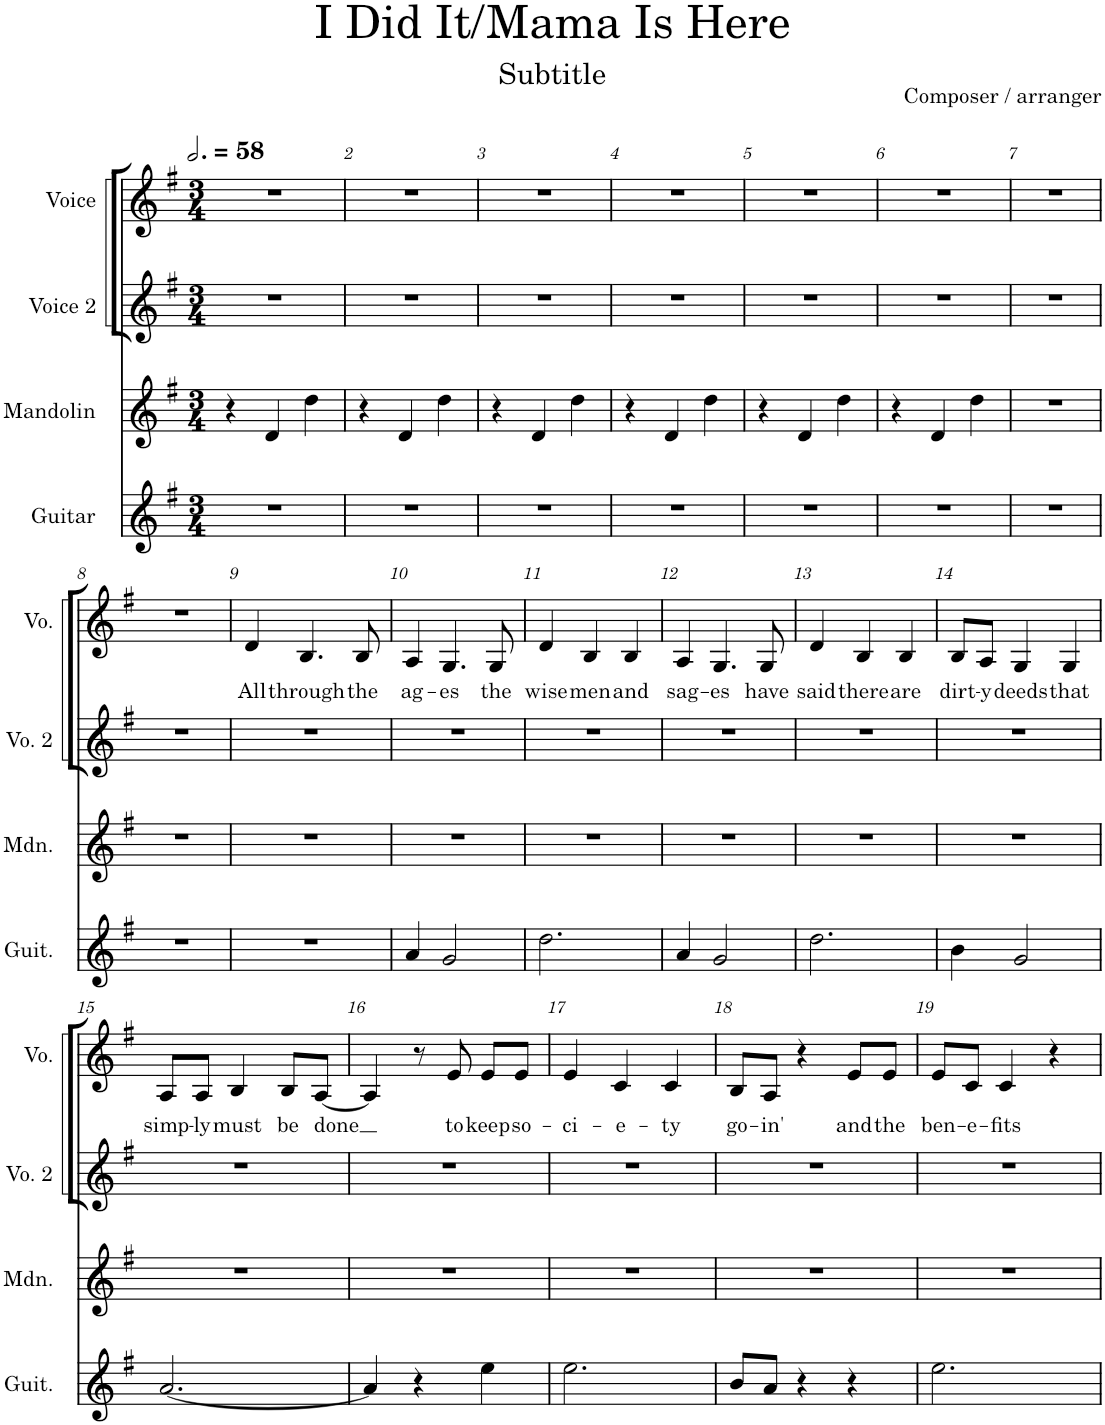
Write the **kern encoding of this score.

**kern	**kern	**kern	**kern	**text
*part4	*part3	*part2	*part1	*part1
*staff4	*staff3	*staff2	*staff1	*staff1
*I"Guitar	*I"Mandolin	*I"Voice 2	*I"Voice	*
*I'Guit.	*I'Mdn.	*I'Vo. 2	*I'Vo.	*
*clefG2	*clefG2	*clefG2	*clefG2	*
*Trd7c12	*	*	*	*
*k[f#]	*k[f#]	*k[f#]	*k[f#]	*
*M3/4	*M3/4	*M3/4	*M3/4	*
*MM174	*MM174	*MM174	*MM174	*
=1	=1	=1	=1	=1
2.r	4r	2.r	2.r	.
.	4d/	.	.	.
.	4dd\	.	.	.
=2	=2	=2	=2	=2
2.r	4r	2.r	2.r	.
.	4d/	.	.	.
.	4dd\	.	.	.
=3	=3	=3	=3	=3
2.r	4r	2.r	2.r	.
.	4d/	.	.	.
.	4dd\	.	.	.
=4	=4	=4	=4	=4
2.r	4r	2.r	2.r	.
.	4d/	.	.	.
.	4dd\	.	.	.
=5	=5	=5	=5	=5
2.r	4r	2.r	2.r	.
.	4d/	.	.	.
.	4dd\	.	.	.
=6	=6	=6	=6	=6
2.r	4r	2.r	2.r	.
.	4d/	.	.	.
.	4dd\	.	.	.
=7	=7	=7	=7	=7
2.r	2.r	2.r	2.r	.
!!LO:LB:g=z
=8	=8	=8	=8	=8
2.r	2.r	2.r	2.r	.
=9	=9	=9	=9	=9
!	!	!	!	!LO:LY:b
2.r	2.r	2.r	4d/	All
!	!	!	!	!LO:LY:b
.	.	.	4.B/	through
!	!	!	!	!LO:LY:b
.	.	.	8B/	the
=10	=10	=10	=10	=10
!	!	!	!	!LO:LY:b
4a/	2.r	2.r	4A/	ag-
!	!	!	!	!LO:LY:b
2g/	.	.	4.G/	-es
!	!	!	!	!LO:LY:b
.	.	.	8G/	the
=11	=11	=11	=11	=11
!	!	!	!	!LO:LY:b
2.dd\	2.r	2.r	4d/	wise
!	!	!	!	!LO:LY:b
.	.	.	4B/	men
!	!	!	!	!LO:LY:b
.	.	.	4B/	and
=12	=12	=12	=12	=12
!	!	!	!	!LO:LY:b
4a/	2.r	2.r	4A/	sag-
!	!	!	!	!LO:LY:b
2g/	.	.	4.G/	-es
!	!	!	!	!LO:LY:b
.	.	.	8G/	have
=13	=13	=13	=13	=13
!	!	!	!	!LO:LY:b
2.dd\	2.r	2.r	4d/	said
!	!	!	!	!LO:LY:b
.	.	.	4B/	there
!	!	!	!	!LO:LY:b
.	.	.	4B/	are
=14	=14	=14	=14	=14
!	!	!	!	!LO:LY:b
4b\	2.r	2.r	8B/L	dirt-
!	!	!	!	!LO:LY:b
.	.	.	8A/J	-y
!	!	!	!	!LO:LY:b
2g/	.	.	4G/	deeds
!	!	!	!	!LO:LY:b
.	.	.	4G/	that
!!LO:LB:g=z
=15	=15	=15	=15	=15
!	!	!	!	!LO:LY:b
[<2.a/	2.r	2.r	8A/L	simp-
!	!	!	!	!LO:LY:b
.	.	.	8A/J	-ly
!	!	!	!	!LO:LY:b
.	.	.	4B/	must
!	!	!	!	!LO:LY:b
.	.	.	8B/L	be
!	!	!	!	!LO:LY:b
.	.	.	[8A/J	done
=16	=16	=16	=16	=16
4a/]	2.r	2.r	4A/]	.
4r	.	.	8r	.
!	!	!	!	!LO:LY:b
.	.	.	8e/	to
!	!	!	!	!LO:LY:b
4ee\	.	.	8e/L	keep
!	!	!	!	!LO:LY:b
.	.	.	8e/J	so-
=17	=17	=17	=17	=17
!	!	!	!	!LO:LY:b
2.ee\	2.r	2.r	4e/	-ci-
!	!	!	!	!LO:LY:b
.	.	.	4c/	-e-
!	!	!	!	!LO:LY:b
.	.	.	4c/	-ty
=18	=18	=18	=18	=18
!	!	!	!	!LO:LY:b
8b/L	2.r	2.r	8B/L	go-
!	!	!	!	!LO:LY:b
8a/J	.	.	8A/J	-in'
4r	.	.	4r	.
!	!	!	!	!LO:LY:b
4r	.	.	8e/L	and
!	!	!	!	!LO:LY:b
.	.	.	8e/J	the
=19	=19	=19	=19	=19
!	!	!	!	!LO:LY:b
2.ee\	2.r	2.r	8e/L	ben-
!	!	!	!	!LO:LY:b
.	.	.	8c/J	-e-
!	!	!	!	!LO:LY:b
.	.	.	4c/	-fits
.	.	.	4r	.
=	=	=	=	=
*-	*-	*-	*-	*-
